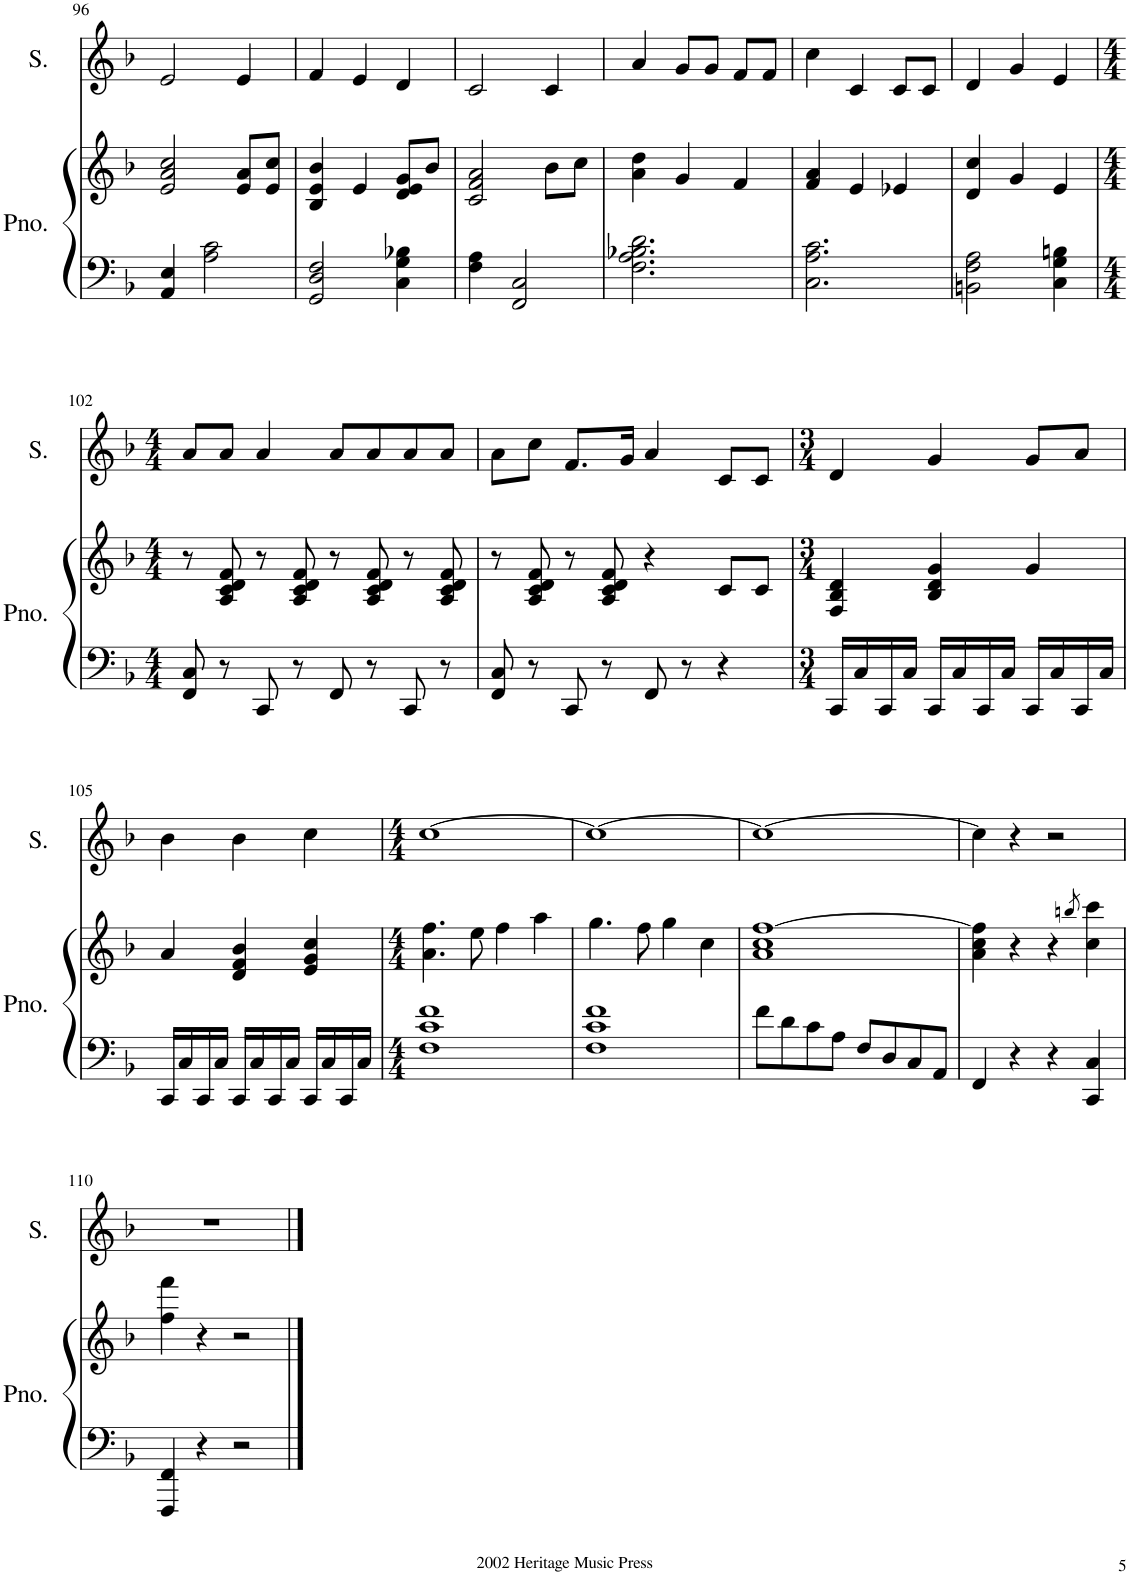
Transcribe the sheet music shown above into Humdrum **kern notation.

**kern	**kern	**kern
*part2	*part2	*part1
*staff3	*staff2	*staff1
*I"Piano	*	*I"Soprano
*I'Pno.	*	*I'S.
!!LO:PB:g=z
*clefF4	*clefG2	*clefG2
*k[b-]	*k[b-]	*k[b-]
*M3/4	*M3/4	*M3/4
=96	=96	=96
4AA/ 4E/	2e/ 2a/ 2cc/	2e/
2A\ 2c\	.	.
.	8e/ 8a/L	4e/
.	8e/ 8cc/J	.
=97	=97	=97
2GG/ 2D/ 2F/	4B-/ 4e/ 4b-/	4f/
.	4e/	4e/
4C\ 4G\ 4B-X\	8d/ 8e/ 8g/L	4d/
.	8b-/J	.
=98	=98	=98
4F\ 4A\	2c/ 2f/ 2a/	2c/
2FF/ 2C/	.	.
.	8b-\L	4c/
.	8cc\J	.
=99	=99	=99
2.F\ 2.A\ 2.B-X\ 2.d\	4a\ 4dd\	4a/
.	4g/	8g/L
.	.	8g/J
.	4f/	8f/L
.	.	8f/J
=100	=100	=100
2.C\ 2.A\ 2.c\	4f/ 4a/	4cc\
.	4e/	4c/
.	4e-X/	8c/L
.	.	8c/J
=101	=101	=101
2BBn\ 2F\ 2A\	4d/ 4cc/	4d/
.	4g/	4g/
4C\ 4G\ 4Bn\	4e/	4e/
!!LO:LB:g=z
=102	=102	=102
*M4/4	*M4/4	*M4/4
8FF/ 8C/	8r	8a/L
8r	8A/ 8c/ 8d/ 8f/	8a/J
8CC/	8r	4a/
8r	8A/ 8c/ 8d/ 8f/	.
8FF/	8r	8a/L
8r	8A/ 8c/ 8d/ 8f/	8a/
8CC/	8r	8a/
8r	8A/ 8c/ 8d/ 8f/	8a/J
=103	=103	=103
8FF/ 8C/	8r	8a\L
8r	8A/ 8c/ 8d/ 8f/	8cc\J
8CC/	8r	8.f/L
8r	8A/ 8c/ 8d/ 8f/	.
.	.	16g/Jk
8FF/	4r	4a/
8r	.	.
4r	8c/L	8c/L
.	8c/J	8c/J
=104	=104	=104
*M3/4	*M3/4	*M3/4
16CC/LL	4F/ 4B-/ 4d/	4d/
16C/	.	.
16CC/	.	.
16C/JJ	.	.
16CC/LL	4B-/ 4d/ 4g/	4g/
16C/	.	.
16CC/	.	.
16C/JJ	.	.
16CC/LL	4g/	8g/L
16C/	.	.
16CC/	.	8a/J
16C/JJ	.	.
!!LO:LB:g=z
=105	=105	=105
16CC/LL	4a/	4b-\
16C/	.	.
16CC/	.	.
16C/JJ	.	.
16CC/LL	4d/ 4f/ 4b-/	4b-\
16C/	.	.
16CC/	.	.
16C/JJ	.	.
16CC/LL	4e/ 4g/ 4cc/	4cc\
16C/	.	.
16CC/	.	.
16C/JJ	.	.
=106	=106	=106
*M4/4	*M4/4	*M4/4
1F 1c 1f	4.a\ 4.ff\	[1cc
.	8ee\	.
.	4ff\	.
.	4aa\	.
=107	=107	=107
1F 1c 1f	4.gg\	1cc_
.	8ff\	.
.	4gg\	.
.	4cc\	.
=108	=108	=108
8f\L	1a 1cc [1ff	1cc_
8d\	.	.
8c\	.	.
8A\J	.	.
8F/L	.	.
8D/	.	.
8C/	.	.
8AA/J	.	.
=109	=109	=109
4FF/	4a\ 4cc\ 4ff\]	4cc\]
4r	4r	4r
4r	4r	2r
.	8qbbn/	.
4CC/ 4C/	4cc\ 4ccc\	.
!!LO:LB:g=z
=110	=110	=110
4FFF/ 4FF/	4ff\ 4fff\	1r
4r	4r	.
2r	2r	.
==	==	==
*-	*-	*-
